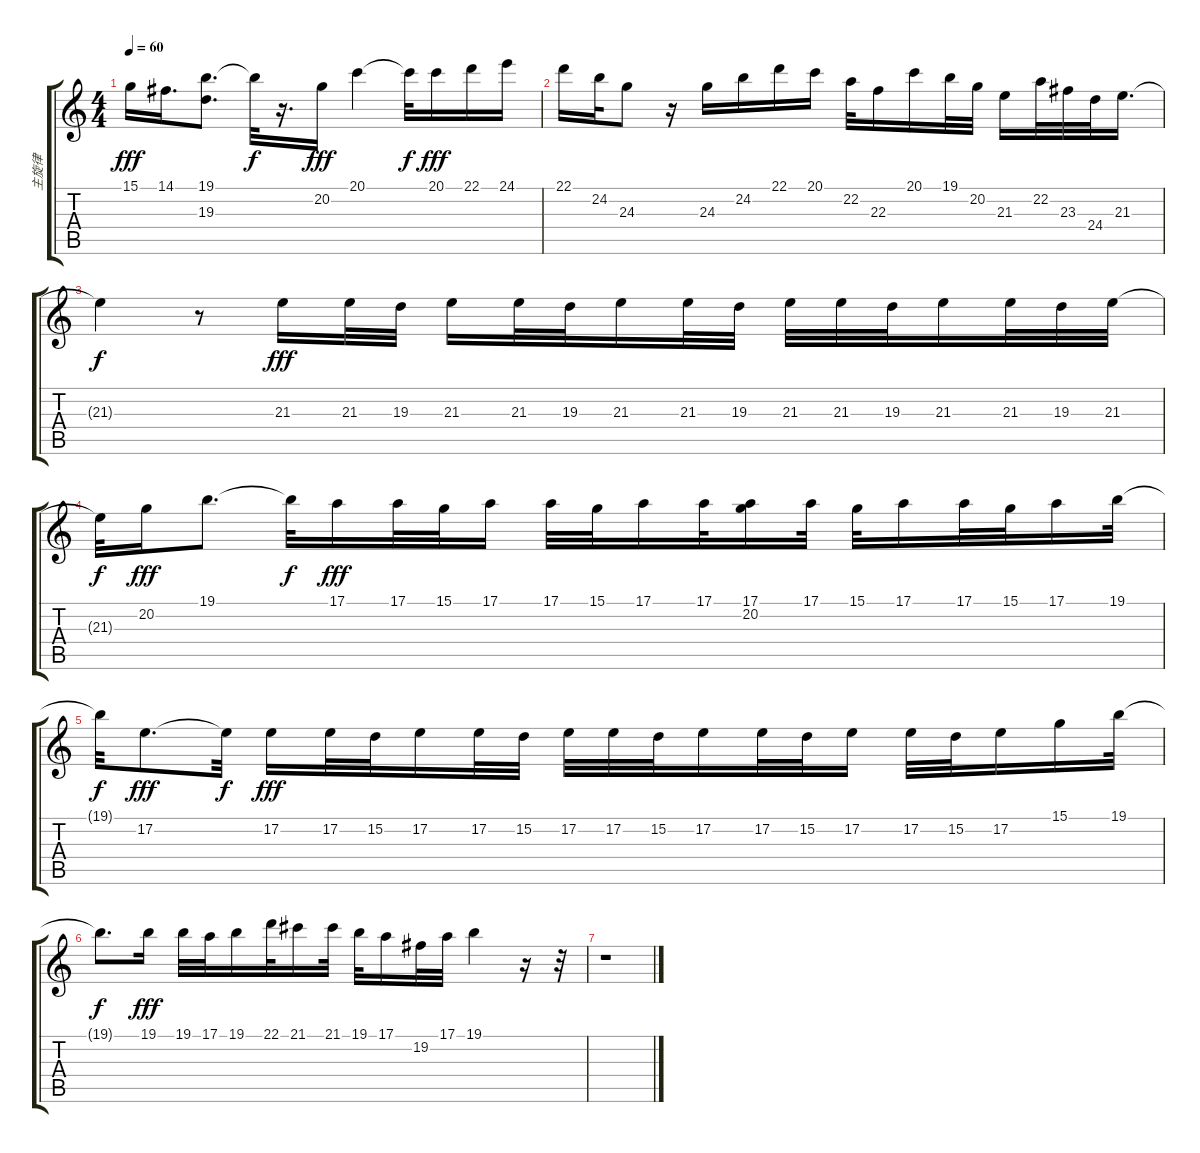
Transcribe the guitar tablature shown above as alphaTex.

\track ("主旋律" "主旋律") {instrument lead1square}
\staff {score tabs}
\tuning (E4 B3 G3 D3 A2 E2) {hide}
\ts (4 4)
\tempo 60
\clef g2
\ks c
15.1.16{dy fff} 14.1.16{d} (19.1 19.3).8{d} 19.1{t}.32{dy f} r.16{d} 20.2.16{dy fff} 20.1.4 20.1{t}.32{dy f} 20.1.16{dy fff} 22.1.16 24.1.16 |
22.1.16 24.2.32 24.3.8 r.16 24.3.16 24.2.16 22.1.16 20.1.16 22.2.32 22.3.16 20.1.16 19.1.32 20.2.32 21.3.16 22.2.32 23.3.32 24.4.32 21.3.16{d} |
21.3{t}.4{dy f} r.8 21.3.16{dy fff} 21.3.32 19.3.32 21.3.16 21.3.32 19.3.32 21.3.16 21.3.32 19.3.32 21.3.32 21.3.32 19.3.32 21.3.16 21.3.32 19.3.32 21.3.32 |
21.3{t}.32{dy f} 20.2.16{dy fff} 19.1.8{d} 19.1{t}.32{dy f} 17.1.16{dy fff} 17.1.32 15.1.32 17.1.16 17.1.32 15.1.32 17.1.16 17.1.32 (17.1 20.2).16 17.1.32 15.1.32 17.1.16 17.1.32 15.1.32 17.1.16 19.1.32 |
19.1{t}.32{dy f} 17.2.8{d dy fff} 17.2{t}.32{dy f} 17.2.16{dy fff} 17.2.32 15.2.32 17.2.16 17.2.32 15.2.32 17.2.32 17.2.32 15.2.32 17.2.16{volume 15} 17.2.32{volume 15} 15.2.32{volume 14} 17.2.16 17.2.32{volume 13} 15.2.32 17.2.16{volume 13} 15.1.16{volume 12} 19.1.32{volume 11} |
19.1{t}.8{d dy f} 19.1.16{dy fff volume 8} 19.1.32{volume 7} 17.1.32{volume 7} 19.1.16 22.1.32{volume 6} 21.1.16{volume 5} 21.1.32{volume 4} 19.1.32 17.1.16{volume 4} 19.2.32{volume 3} 17.1.32{volume 3} 19.1.4{volume 2} r.16 r.32 |
r.1
